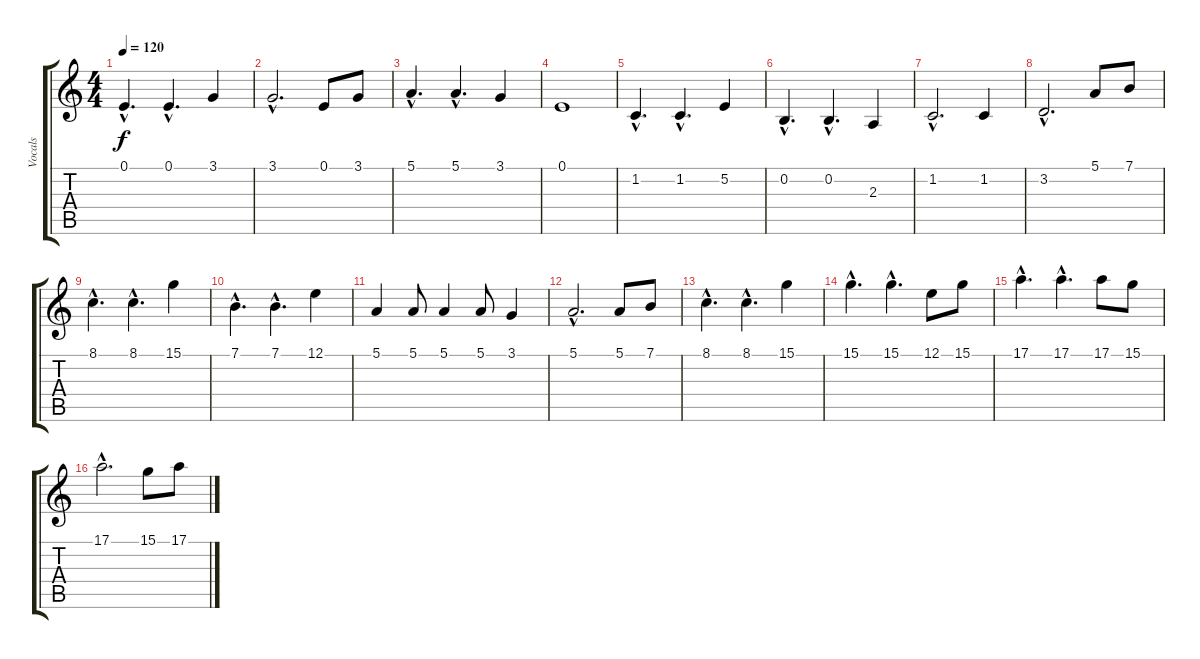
\track ("Vocals" "Vocals") {instrument cello}
\staff {score tabs}
\tuning (E4 B3 G3 D3 A2 E2) {hide}
\ts (4 4)
\tempo 120
\clef g2
\ks c
0.1{hac}.4{d dy f} 0.1{hac}.4{d} 3.1.4 |
3.1{hac}.2{d} 0.1.8 3.1.8 |
5.1{hac}.4{d} 5.1{hac}.4{d} 3.1.4 |
0.1.1 |
1.2{hac}.4{d} 1.2{hac}.4{d} 5.2.4 |
0.2{hac}.4{d} 0.2{hac}.4{d} 2.3.4 |
1.2{hac}.2{d} 1.2.4 |
3.2{hac}.2{d} 5.1.8 7.1.8 |
8.1{hac}.4{d} 8.1{hac}.4{d} 15.1.4 |
7.1{hac}.4{d} 7.1{hac}.4{d} 12.1.4 |
5.1.4 5.1.8 5.1.4 5.1.8 3.1.4 |
5.1{hac}.2{d} 5.1.8 7.1.8 |
8.1{hac}.4{d} 8.1{hac}.4{d} 15.1.4 |
15.1{hac}.4{d} 15.1{hac}.4{d} 12.1.8 15.1.8 |
17.1{hac}.4{d} 17.1{hac}.4{d} 17.1.8 15.1.8 |
17.1{hac}.2{d} 15.1.8 17.1.8
